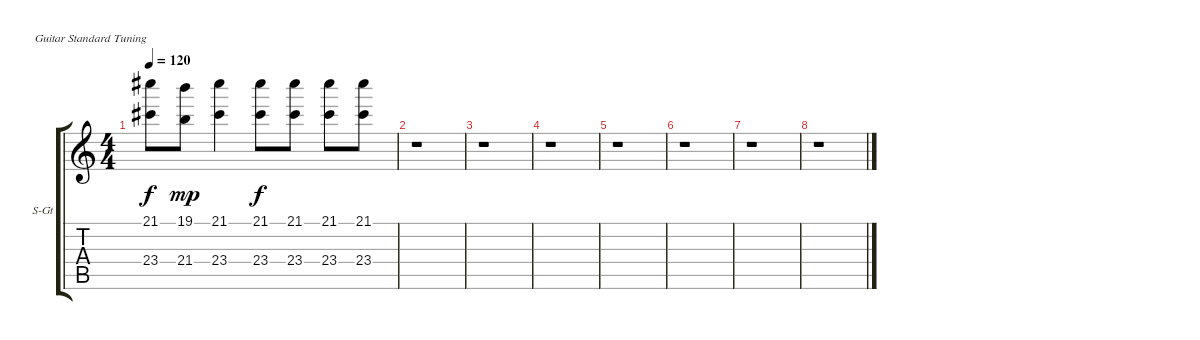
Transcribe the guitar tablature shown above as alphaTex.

\bracketExtendMode groupsimilarinstruments
\firstSystemTrackNameOrientation horizontal
\otherSystemsTrackNameOrientation horizontal
\track ("Vocal" "S-Gt") {instrument trumpet}
\staff {score tabs}
\tuning (E4 B3 G3 D3 A2 E2)
\displaytranspose 12
\ts (4 4)
\tempo 120
\clef g2
\ks c
(21.1{t} 23.4{t}).8{dy f} (19.1 21.4).8{dy mp} (21.1 23.4).4 (21.1 23.4).8{dy f} (21.1 23.4).8 (21.1 23.4).8 (21.1 23.4).8 |
r.1 |
r.1 |
r.1 |
r.1 |
r.1 |
r.1 |
r.1
